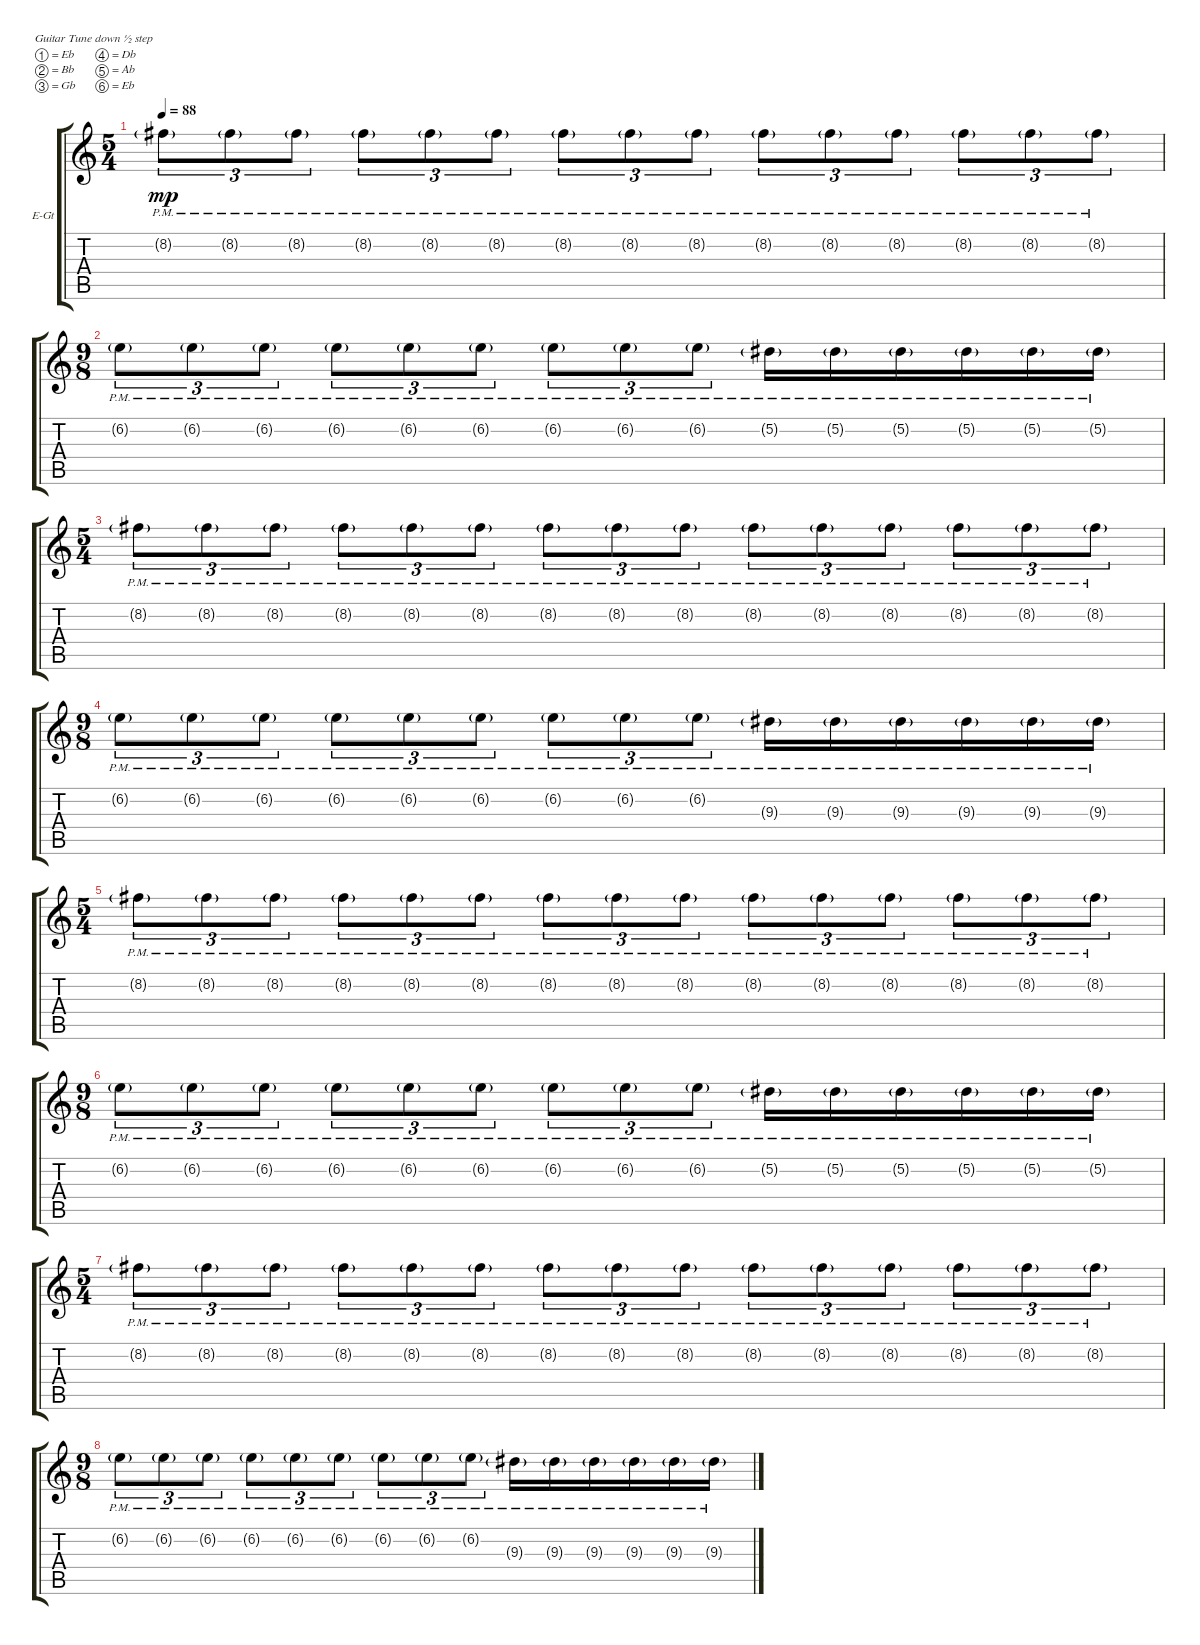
\defaultSystemsLayout 4
\bracketExtendMode groupsimilarinstruments
\firstSystemTrackNameOrientation horizontal
\otherSystemsTrackNameOrientation horizontal
\track ("Electric Guitar" "E-Gt") {instrument electricguitarclean}
\staff {score tabs}
\tuning (Eb4 Bb3 Gb3 Db3 Ab2 Eb2)
\ts (5 4)
\tempo 88
\clef g2
\ks c
8.2{g pm}.8{tu (3 2) dy mp} 8.2{g pm}.8{tu (3 2)} 8.2{g pm}.8{tu (3 2)} 8.2{g pm}.8{tu (3 2)} 8.2{g pm}.8{tu (3 2)} 8.2{g pm}.8{tu (3 2)} 8.2{g pm}.8{tu (3 2)} 8.2{g pm}.8{tu (3 2)} 8.2{g pm}.8{tu (3 2)} 8.2{g pm}.8{tu (3 2)} 8.2{g pm}.8{tu (3 2)} 8.2{g pm}.8{tu (3 2)} 8.2{g pm}.8{tu (3 2)} 8.2{g pm}.8{tu (3 2)} 8.2{g pm}.8{tu (3 2)} |
\ts (9 8)
6.2{g pm}.8{tu (3 2)} 6.2{g pm}.8{tu (3 2)} 6.2{g pm}.8{tu (3 2)} 6.2{g pm}.8{tu (3 2)} 6.2{g pm}.8{tu (3 2)} 6.2{g pm}.8{tu (3 2)} 6.2{g pm}.8{tu (3 2)} 6.2{g pm}.8{tu (3 2)} 6.2{g pm}.8{tu (3 2)} 5.2{g pm}.16 5.2{g pm}.16 5.2{g pm}.16 5.2{g pm}.16 5.2{g pm}.16 5.2{g pm}.16 |
\ts (5 4)
\scale
0.267212 8.2{g pm}.8{tu (3 2)} 8.2{g pm}.8{tu (3 2)} 8.2{g pm}.8{tu (3 2)} 8.2{g pm}.8{tu (3 2)} 8.2{g pm}.8{tu (3 2)} 8.2{g pm}.8{tu (3 2)} 8.2{g pm}.8{tu (3 2)} 8.2{g pm}.8{tu (3 2)} 8.2{g pm}.8{tu (3 2)} 8.2{g pm}.8{tu (3 2)} 8.2{g pm}.8{tu (3 2)} 8.2{g pm}.8{tu (3 2)} 8.2{g pm}.8{tu (3 2)} 8.2{g pm}.8{tu (3 2)} 8.2{g pm}.8{tu (3 2)} |
\ts (9 8)
\scale
0.235881 6.2{g pm}.8{tu (3 2)} 6.2{g pm}.8{tu (3 2)} 6.2{g pm}.8{tu (3 2)} 6.2{g pm}.8{tu (3 2)} 6.2{g pm}.8{tu (3 2)} 6.2{g pm}.8{tu (3 2)} 6.2{g pm}.8{tu (3 2)} 6.2{g pm}.8{tu (3 2)} 6.2{g pm}.8{tu (3 2)} 9.3{g pm}.16 9.3{g pm}.16 9.3{g pm}.16 9.3{g pm}.16 9.3{g pm}.16 9.3{g pm}.16 |
\ts (5 4)
\scale
0.261026 8.2{g pm}.8{tu (3 2)} 8.2{g pm}.8{tu (3 2)} 8.2{g pm}.8{tu (3 2)} 8.2{g pm}.8{tu (3 2)} 8.2{g pm}.8{tu (3 2)} 8.2{g pm}.8{tu (3 2)} 8.2{g pm}.8{tu (3 2)} 8.2{g pm}.8{tu (3 2)} 8.2{g pm}.8{tu (3 2)} 8.2{g pm}.8{tu (3 2)} 8.2{g pm}.8{tu (3 2)} 8.2{g pm}.8{tu (3 2)} 8.2{g pm}.8{tu (3 2)} 8.2{g pm}.8{tu (3 2)} 8.2{g pm}.8{tu (3 2)} |
\ts (9 8)
\scale
0.235881 6.2{g pm}.8{tu (3 2)} 6.2{g pm}.8{tu (3 2)} 6.2{g pm}.8{tu (3 2)} 6.2{g pm}.8{tu (3 2)} 6.2{g pm}.8{tu (3 2)} 6.2{g pm}.8{tu (3 2)} 6.2{g pm}.8{tu (3 2)} 6.2{g pm}.8{tu (3 2)} 6.2{g pm}.8{tu (3 2)} 5.2{g pm}.16 5.2{g pm}.16 5.2{g pm}.16 5.2{g pm}.16 5.2{g pm}.16 5.2{g pm}.16 |
\ts (5 4)
8.2{g pm}.8{tu (3 2)} 8.2{g pm}.8{tu (3 2)} 8.2{g pm}.8{tu (3 2)} 8.2{g pm}.8{tu (3 2)} 8.2{g pm}.8{tu (3 2)} 8.2{g pm}.8{tu (3 2)} 8.2{g pm}.8{tu (3 2)} 8.2{g pm}.8{tu (3 2)} 8.2{g pm}.8{tu (3 2)} 8.2{g pm}.8{tu (3 2)} 8.2{g pm}.8{tu (3 2)} 8.2{g pm}.8{tu (3 2)} 8.2{g pm}.8{tu (3 2)} 8.2{g pm}.8{tu (3 2)} 8.2{g pm}.8{tu (3 2)} |
\ts (9 8)
6.2{g pm}.8{tu (3 2)} 6.2{g pm}.8{tu (3 2)} 6.2{g pm}.8{tu (3 2)} 6.2{g pm}.8{tu (3 2)} 6.2{g pm}.8{tu (3 2)} 6.2{g pm}.8{tu (3 2)} 6.2{g pm}.8{tu (3 2)} 6.2{g pm}.8{tu (3 2)} 6.2{g pm}.8{tu (3 2)} 9.3{g pm}.16 9.3{g pm}.16 9.3{g pm}.16 9.3{g pm}.16 9.3{g pm}.16 9.3{g pm}.16
